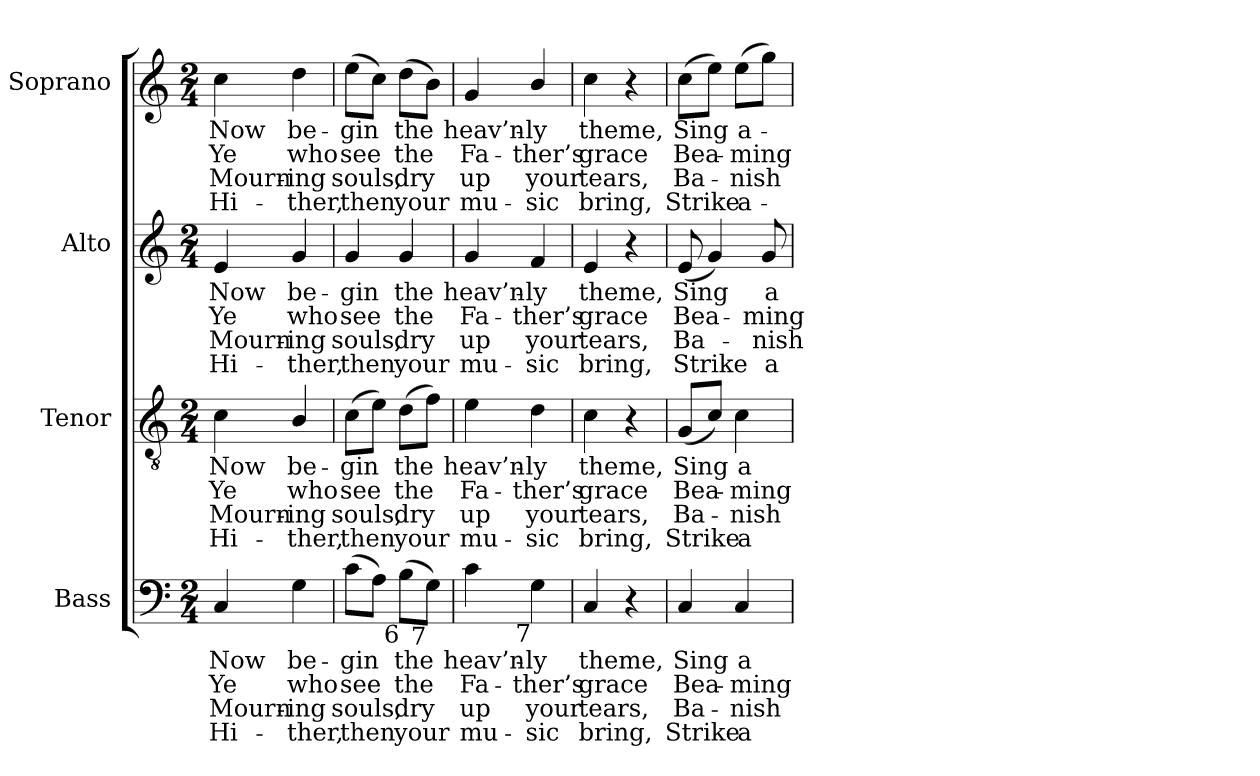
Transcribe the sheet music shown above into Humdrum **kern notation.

**kern	**text	**text	**text	**text	**kern	**text	**text	**text	**text	**kern	**text	**text	**text	**text	**kern	**text	**text	**text	**text
*part4	*part4	*part4	*part4	*part4	*part3	*part3	*part3	*part3	*part3	*part2	*part2	*part2	*part2	*part2	*part1	*part1	*part1	*part1	*part1
*staff4	*staff4	*staff4	*staff4	*staff4	*staff3	*staff3	*staff3	*staff3	*staff3	*staff2	*staff2	*staff2	*staff2	*staff2	*staff1	*staff1	*staff1	*staff1	*staff1
*I"Bass	*	*	*	*	*I"Tenor	*	*	*	*	*I"Alto	*	*	*	*	*I"Soprano	*	*	*	*
*I'B.	*	*	*	*	*I'T.	*	*	*	*	*I'A.	*	*	*	*	*I'S.	*	*	*	*
!!LO:PB:g=z
*clefF4	*	*	*	*	*clefGv2	*	*	*	*	*clefG2	*	*	*	*	*clefG2	*	*	*	*
*	*	*	*	*	*ITrd7c12	*	*	*	*	*	*	*	*	*	*	*	*	*	*
*k[]	*	*	*	*	*k[]	*	*	*	*	*k[]	*	*	*	*	*k[]	*	*	*	*
*C:	*	*	*	*	*C:	*	*	*	*	*C:	*	*	*	*	*C:	*	*	*	*
*M2/4	*	*	*	*	*M2/4	*	*	*	*	*M2/4	*	*	*	*	*M2/4	*	*	*	*
=1	=1	=1	=1	=1	=1	=1	=1	=1	=1	=1	=1	=1	=1	=1	=1	=1	=1	=1	=1
!	!LO:LY:b:color=#000000	!LO:LY:b:color=#000000	!LO:LY:b:color=#000000	!LO:LY:b:color=#000000	!	!	!	!	!	!	!	!	!	!	!	!	!	!	!
!	!	!	!	!	!	!LO:LY:b:color=#000000	!LO:LY:b:color=#000000	!LO:LY:b:color=#000000	!LO:LY:b:color=#000000	!	!	!	!	!	!	!	!	!	!
!	!	!	!	!	!	!	!	!	!	!	!LO:LY:b:color=#000000	!LO:LY:b:color=#000000	!LO:LY:b:color=#000000	!LO:LY:b:color=#000000	!	!	!	!	!
!	!	!	!	!	!	!	!	!	!	!	!	!	!	!	!	!LO:LY:b:color=#000000	!LO:LY:b:color=#000000	!LO:LY:b:color=#000000	!LO:LY:b:color=#000000
4Ci/	Now	Ye	-Mourn-	Hi-	4Ci\	Now	Ye	Mourn-	-Hi-	4ei/	Now	Ye	Mourn-	-Hi-	4cci\	Now	Ye	Mourn-	-Hi-
!	!LO:LY:b:color=#000000	!LO:LY:b:color=#000000	!LO:LY:b:color=#000000	!LO:LY:b:color=#000000	!	!	!	!	!	!	!	!	!	!	!	!	!	!	!
!	!	!	!	!	!	!LO:LY:b:color=#000000	!LO:LY:b:color=#000000	!LO:LY:b:color=#000000	!LO:LY:b:color=#000000	!	!	!	!	!	!	!	!	!	!
!	!	!	!	!	!	!	!	!	!	!	!LO:LY:b:color=#000000	!LO:LY:b:color=#000000	!LO:LY:b:color=#000000	!LO:LY:b:color=#000000	!	!	!	!	!
!	!	!	!	!	!	!	!	!	!	!	!	!	!	!	!	!LO:LY:b:color=#000000	!LO:LY:b:color=#000000	!LO:LY:b:color=#000000	!LO:LY:b:color=#000000
4Gi\	be-	who	ing	-ther,	4BBi/	be-	who	-ing	ther,	4gi/	be-	who	-ing	ther,	4ddi\	be-	who	-ing	ther,
=2	=2	=2	=2	=2	=2	=2	=2	=2	=2	=2	=2	=2	=2	=2	=2	=2	=2	=2	=2
!	!LO:LY:b:color=#000000	!LO:LY:b:color=#000000	!LO:LY:b:color=#000000	!LO:LY:b:color=#000000	!	!	!	!	!	!	!	!	!	!	!	!	!	!	!
!	!	!	!	!	!	!LO:LY:b:color=#000000	!LO:LY:b:color=#000000	!LO:LY:b:color=#000000	!LO:LY:b:color=#000000	!	!	!	!	!	!	!	!	!	!
!	!	!	!	!	!	!	!	!	!	!	!LO:LY:b:color=#000000	!LO:LY:b:color=#000000	!LO:LY:b:color=#000000	!LO:LY:b:color=#000000	!	!	!	!	!
!	!	!	!	!	!	!	!	!	!	!	!	!	!	!	!	!LO:LY:b:color=#000000	!LO:LY:b:color=#000000	!LO:LY:b:color=#000000	!LO:LY:b:color=#000000
(8ci\L	-gin	see	souls,	then	(8Ci\L	-gin	see	souls,	then	4gi/	-gin	see	souls,	then	(8eei\L	-gin	see	souls,	then
8Ai\J)	.	.	.	.	8Ei\J)	.	.	.	.	.	.	.	.	.	8cci\J)	.	.	.	.
!	!LO:LY:b:color=#000000	!LO:LY:b:color=#000000	!LO:LY:b:color=#000000	!LO:LY:b:color=#000000	!	!	!	!	!	!	!	!	!	!	!	!	!	!	!
!	!	!	!	!	!	!LO:LY:b:color=#000000	!LO:LY:b:color=#000000	!LO:LY:b:color=#000000	!LO:LY:b:color=#000000	!	!	!	!	!	!	!	!	!	!
!	!	!	!	!	!	!	!	!	!	!	!LO:LY:b:color=#000000	!LO:LY:b:color=#000000	!LO:LY:b:color=#000000	!LO:LY:b:color=#000000	!	!	!	!	!
!LO:TX:b:rj:t=6	!	!	!	!	!	!	!	!	!	!	!	!	!	!	!	!	!	!	!
!	!	!	!	!	!	!	!	!	!	!	!	!	!	!	!	!LO:LY:b:color=#000000	!LO:LY:b:color=#000000	!LO:LY:b:color=#000000	!LO:LY:b:color=#000000
(8Bi\L	the	the	dry	your	(8Di\L	the	the	dry	your	4gi/	the	the	dry	your	(8ddi\L	the	the	dry	your
!LO:TX:b:rj:t=7	!	!	!	!	!	!	!	!	!	!	!	!	!	!	!	!	!	!	!
8Gi\J)	.	.	.	.	8Fi\J)	.	.	.	.	.	.	.	.	.	8bi\J)	.	.	.	.
=3	=3	=3	=3	=3	=3	=3	=3	=3	=3	=3	=3	=3	=3	=3	=3	=3	=3	=3	=3
!	!LO:LY:b:color=#000000	!LO:LY:b:color=#000000	!LO:LY:b:color=#000000	!LO:LY:b:color=#000000	!	!	!	!	!	!	!	!	!	!	!	!	!	!	!
!	!	!	!	!	!	!LO:LY:b:color=#000000	!LO:LY:b:color=#000000	!LO:LY:b:color=#000000	!LO:LY:b:color=#000000	!	!	!	!	!	!	!	!	!	!
!	!	!	!	!	!	!	!	!	!	!	!LO:LY:b:color=#000000	!LO:LY:b:color=#000000	!LO:LY:b:color=#000000	!LO:LY:b:color=#000000	!	!	!	!	!
!	!	!	!	!	!	!	!	!	!	!	!	!	!	!	!	!LO:LY:b:color=#000000	!LO:LY:b:color=#000000	!LO:LY:b:color=#000000	!LO:LY:b:color=#000000
4ci\	heav’n-	Fa-	-up	mu-	4Ei\	heav’n-	Fa-	up	mu-	4gi/	heav’n-	Fa-	up	mu-	4gi/	heav’n-	Fa-	up	mu-
!	!LO:LY:b:color=#000000	!LO:LY:b:color=#000000	!LO:LY:b:color=#000000	!LO:LY:b:color=#000000	!	!	!	!	!	!	!	!	!	!	!	!	!	!	!
!	!	!	!	!	!	!LO:LY:b:color=#000000	!LO:LY:b:color=#000000	!LO:LY:b:color=#000000	!LO:LY:b:color=#000000	!	!	!	!	!	!	!	!	!	!
!	!	!	!	!	!	!	!	!	!	!	!LO:LY:b:color=#000000	!LO:LY:b:color=#000000	!LO:LY:b:color=#000000	!LO:LY:b:color=#000000	!	!	!	!	!
!LO:TX:b:rj:t=7	!	!	!	!	!	!	!	!	!	!	!	!	!	!	!	!	!	!	!
!	!	!	!	!	!	!	!	!	!	!	!	!	!	!	!	!LO:LY:b:color=#000000	!LO:LY:b:color=#000000	!LO:LY:b:color=#000000	!LO:LY:b:color=#000000
4Gi\	-ly	-ther’s	your	sic	4Di\	-ly	-ther’s	-your	sic	4fi/	-ly	-ther’s	-your	sic	4bi/	-ly	-ther’s	-your	sic
=4	=4	=4	=4	=4	=4	=4	=4	=4	=4	=4	=4	=4	=4	=4	=4	=4	=4	=4	=4
!	!LO:LY:b:color=#000000	!LO:LY:b:color=#000000	!LO:LY:b:color=#000000	!LO:LY:b:color=#000000	!	!	!	!	!	!	!	!	!	!	!	!	!	!	!
!	!	!	!	!	!	!LO:LY:b:color=#000000	!LO:LY:b:color=#000000	!LO:LY:b:color=#000000	!LO:LY:b:color=#000000	!	!	!	!	!	!	!	!	!	!
!	!	!	!	!	!	!	!	!	!	!	!LO:LY:b:color=#000000	!LO:LY:b:color=#000000	!LO:LY:b:color=#000000	!LO:LY:b:color=#000000	!	!	!	!	!
!	!	!	!	!	!	!	!	!	!	!	!	!	!	!	!	!LO:LY:b:color=#000000	!LO:LY:b:color=#000000	!LO:LY:b:color=#000000	!LO:LY:b:color=#000000
4Ci/	theme,	grace	tears,	bring,	4Ci\	theme,	grace	tears,	bring,	4ei/	theme,	grace	tears,	bring,	4cci\	theme,	grace	tears,	bring,
4r	.	.	.	.	4r	.	.	.	.	4r	.	.	.	.	4r	.	.	.	.
=5	=5	=5	=5	=5	=5	=5	=5	=5	=5	=5	=5	=5	=5	=5	=5	=5	=5	=5	=5
!	!LO:LY:b:color=#000000	!LO:LY:b:color=#000000	!LO:LY:b:color=#000000	!LO:LY:b:color=#000000	!	!	!	!	!	!	!	!	!	!	!	!	!	!	!
!	!	!	!	!	!	!LO:LY:b:color=#000000	!LO:LY:b:color=#000000	!LO:LY:b:color=#000000	!LO:LY:b:color=#000000	!	!	!	!	!	!	!	!	!	!
!	!	!	!	!	!	!	!	!	!	!	!LO:LY:b:color=#000000	!LO:LY:b:color=#000000	!LO:LY:b:color=#000000	!LO:LY:b:color=#000000	!	!	!	!	!
!	!	!	!	!	!	!	!	!	!	!	!	!	!	!	!	!LO:LY:b:color=#000000	!LO:LY:b:color=#000000	!LO:LY:b:color=#000000	!LO:LY:b:color=#000000
4Ci/	Sing	Bea-	Ba-	Strike	(8GGi/L	Sing	Bea-	Ba-	-Strike	(8ei/	Sing	Bea-	Ba-	-Strike	(8cci\L	Sing	Bea-	Ba-	-Strike
.	.	.	.	.	8Ci/J)	.	.	.	.	4gi/)	.	.	.	.	8eei\J)	.	.	.	.
!	!LO:LY:b:color=#000000	!LO:LY:b:color=#000000	!LO:LY:b:color=#000000	!LO:LY:b:color=#000000	!	!	!	!	!	!	!	!	!	!	!	!	!	!	!
!	!	!	!	!	!	!LO:LY:b:color=#000000	!LO:LY:b:color=#000000	!LO:LY:b:color=#000000	!LO:LY:b:color=#000000	!	!	!	!	!	!	!	!	!	!
!	!	!	!	!	!	!	!	!	!	!	!	!	!	!	!	!LO:LY:b:color=#000000	!LO:LY:b:color=#000000	!LO:LY:b:color=#000000	!LO:LY:b:color=#000000
4Ci/	a-	-ming	-nish	-a-	4Ci\	a-	-ming	nish	a-	.	.	.	.	.	(8eei\L	a-	-ming	nish	a-
!	!	!	!	!	!	!	!	!	!	!	!LO:LY:b:color=#000000	!LO:LY:b:color=#000000	!LO:LY:b:color=#000000	!LO:LY:b:color=#000000	!	!	!	!	!
.	.	.	.	.	.	.	.	.	.	8gi/	a-	-ming	nish	a-	8ggi\J)	.	.	.	.
=	=	=	=	=	=	=	=	=	=	=	=	=	=	=	=	=	=	=	=
*-	*-	*-	*-	*-	*-	*-	*-	*-	*-	*-	*-	*-	*-	*-	*-	*-	*-	*-	*-
